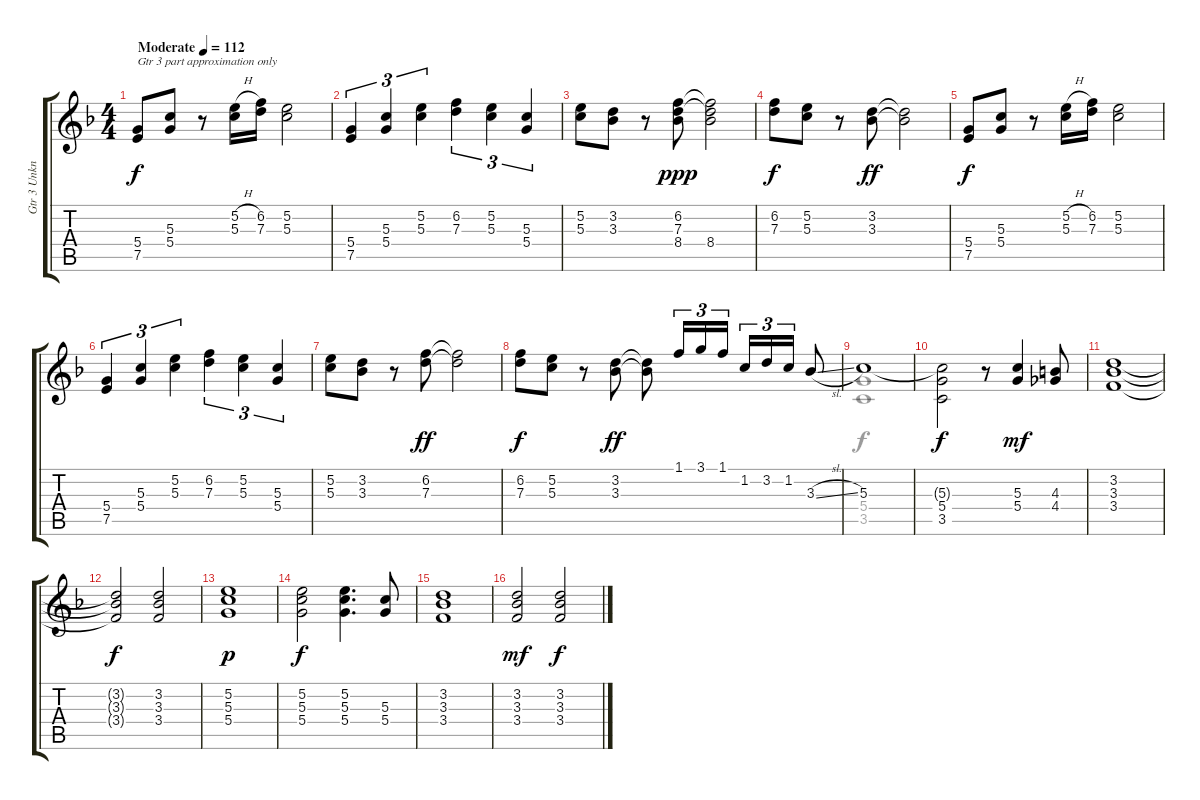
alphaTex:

\track ("Gtr 3 Unknown or overdubed" "Gtr 3 Unkn") {instrument acousticguitarsteel}
\staff {score tabs}
\tuning (E4 B3 G3 D3 A2 E2) {hide}
\voice
\ts (4 4)
\tempo (112 "Moderate")
\clef g2
\ks f
(5.4 7.5).8{txt "Gtr 3 part approximation only" dy f instrument acousticguitarsteel} (5.3 5.4).8 r.8 (5.2{h} 5.3).16 (6.2 7.3).16 (5.2 5.3).2 |
(5.4 7.5).4{tu (3 2)} (5.3 5.4).4{tu (3 2)} (5.2 5.3).4{tu (3 2)} (6.2 7.3).4{tu (3 2)} (5.2 5.3).4{tu (3 2)} (5.3 5.4).4{tu (3 2)} |
(5.2 5.3).8 (3.2 3.3).8 r.8 (6.2 7.3 8.4).8{dy ppp} (6.2{t} 7.3{t} 8.4).2 |
(6.2 7.3).8{dy f} (5.2 5.3).8 r.8 (3.2 3.3).8{dy ff} (3.2{t} 3.3{t}).2 |
(5.4 7.5).8{dy f} (5.3 5.4).8 r.8 (5.2{h} 5.3).16 (6.2 7.3).16 (5.2 5.3).2 |
(5.4 7.5).4{tu (3 2)} (5.3 5.4).4{tu (3 2)} (5.2 5.3).4{tu (3 2)} (6.2 7.3).4{tu (3 2)} (5.2 5.3).4{tu (3 2)} (5.3 5.4).4{tu (3 2)} |
(5.2 5.3).8 (3.2 3.3).8 r.8 (6.2 7.3).8{dy ff} (6.2{t} 7.3{t}).2 |
(6.2 7.3).8{dy f} (5.2 5.3).8 r.8 (3.2 3.3).8{dy ff} (3.2{t} 3.3{t}).8 1.1.16{tu (3 2) beam Up} 3.1.16{tu (3 2) beam Up} 1.1.16{tu (3 2) beam Up} 1.2.16{tu (3 2) beam Up} 3.2.16{tu (3 2) beam Up} 1.2.16{tu (3 2) beam Up} 3.3{sl}.8{beam Up} |
5.3.1 |
(5.3{t} 5.4 3.5).2{dy f beam Down} r.8 (5.3 5.4).4{dy mf} (4.3 4.4).8 |
(3.2 3.3 3.4).1 |
(3.2{t} 3.3{t} 3.4{t}).2{dy f} (3.2 3.3 3.4).2 |
(5.2 5.3 5.4).1{dy p} |
(5.2 5.3 5.4).2{dy f} (5.2 5.3 5.4).4{d} (5.3 5.4).8 |
(3.2 3.3 3.4).1 |
(3.2 3.3 3.4).2{dy mf} (3.2 3.3 3.4).2{dy f}
\voice
\clef g2
\ottava regular
\simile none
\ks f
|
|
|
|
|
|
|
|
(5.4 3.5).1 |
|
|
|
|
|
|
